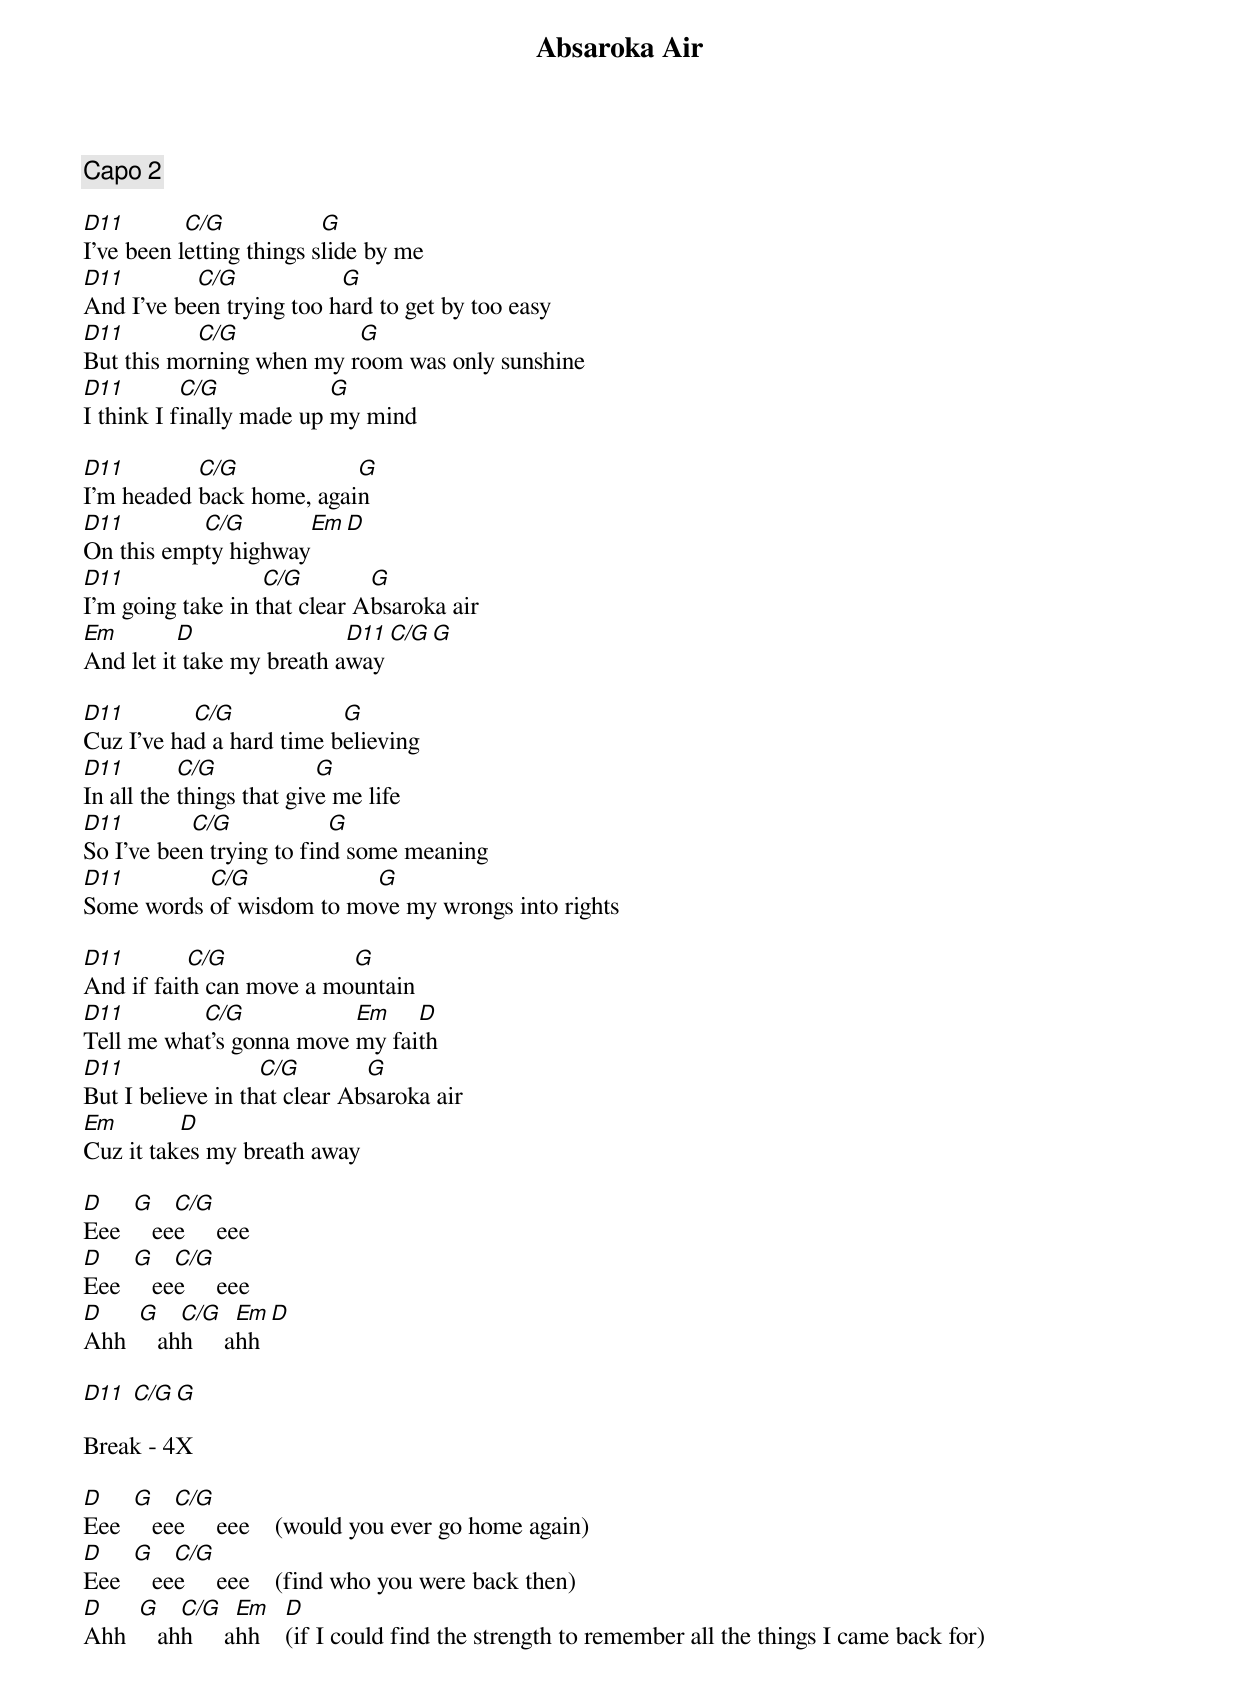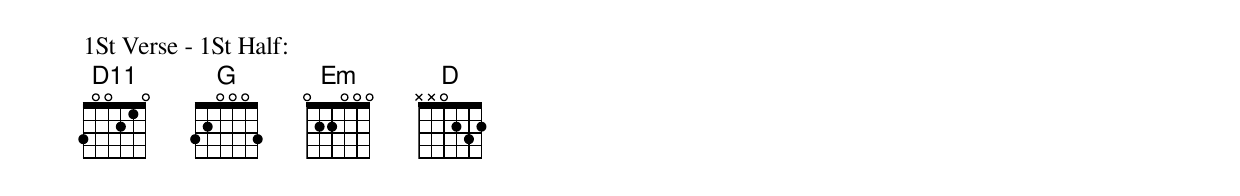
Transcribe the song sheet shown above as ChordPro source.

{title:Absaroka Air}
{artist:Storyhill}
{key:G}
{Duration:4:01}
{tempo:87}
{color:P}

{comment: Capo 2}

[D11]I’ve been l[C/G]etting things s[G]lide by me
[D11]And I’ve be[C/G]en trying too h[G]ard to get by too easy
[D11]But this mo[C/G]rning when my r[G]oom was only sunshine
[D11]I think I f[C/G]inally made up [G]my mind

[D11]I’m headed [C/G]back home, agai[G]n
[D11]On this emp[C/G]ty highway[Em][D]
[D11]I’m going take in t[C/G]hat clear A[G]bsaroka air
[Em]And let it[D] take my breath a[D11]way[C/G][G]

[D11]Cuz I’ve ha[C/G]d a hard time b[G]elieving
[D11]In all the [C/G]things that giv[G]e me life
[D11]So I’ve bee[C/G]n trying to fin[G]d some meaning
[D11]Some words [C/G]of wisdom to mo[G]ve my wrongs into rights

[D11]And if fait[C/G]h can move a mo[G]untain
[D11]Tell me wha[C/G]t’s gonna move [Em]my fai[D]th
[D11]But I believe in th[C/G]at clear Ab[G]saroka air
[Em]Cuz it tak[D]es my breath away

[D]Eee  [G]   ee[C/G]e     eee
[D]Eee  [G]   ee[C/G]e     eee
[D]Ahh  [G]   ah[C/G]h     a[Em]hh[D]

[D11] [C/G][G]

Break - 4X

[D]Eee  [G]   ee[C/G]e     eee    (would you ever go home again)
[D]Eee  [G]   ee[C/G]e     eee    (find who you were back then)
[D]Ahh  [G]   ah[C/G]h     a[Em]hh    [D](if I could find the strength to remember all the things I came back for)

1St Verse - 1St Half:
